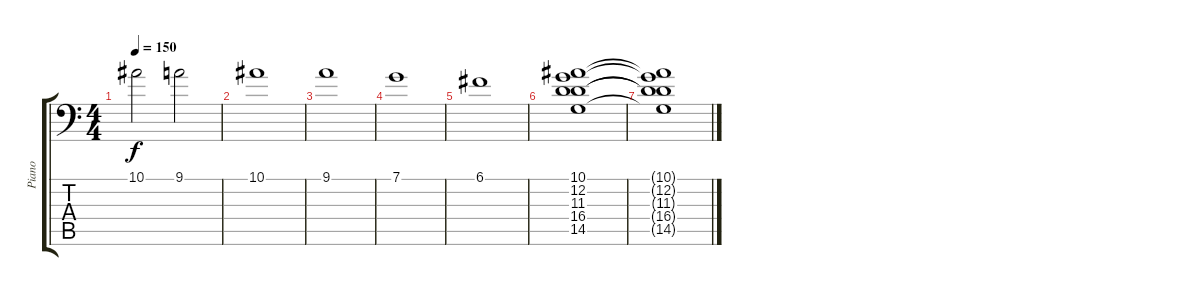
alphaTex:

\track ("Piano" "Piano") {instrument acousticgrandpiano}
\staff {score tabs}
\tuning (C4 G3 Eb3 Bb2 F2 Bb1) {hide}
\ts (4 4)
\tempo 150
\clef f4
\ks c
10.1.2{dy f} 9.1.2 |
10.1.1 |
9.1.1 |
7.1.1 |
6.1.1 |
(10.1 12.2 11.3 16.4 14.5).1 |
(10.1{t} 12.2{t} 11.3{t} 16.4{t} 14.5{t}).1
